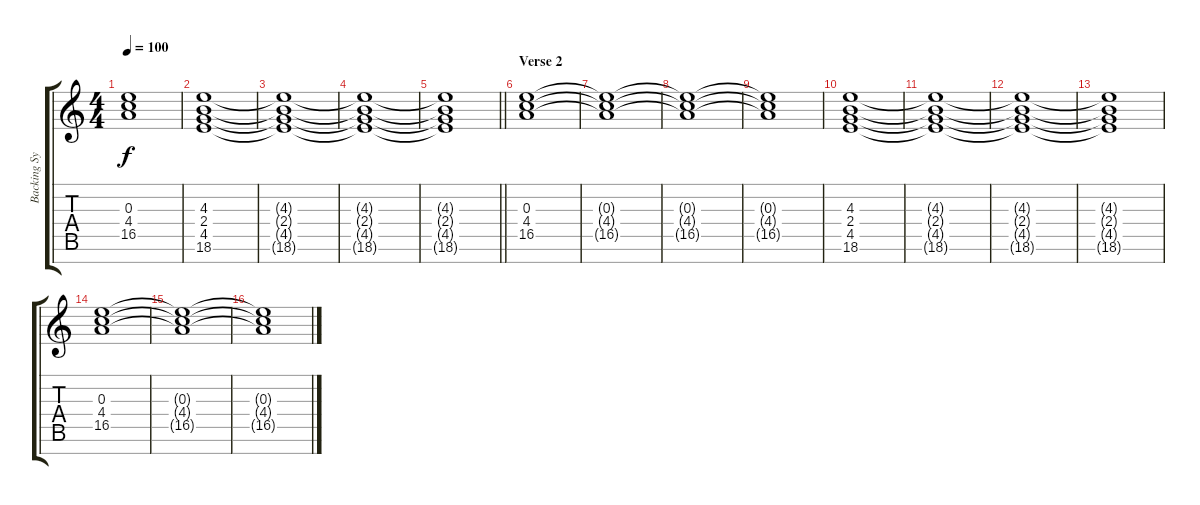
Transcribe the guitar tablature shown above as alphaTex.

\track ("Backing Synth" "Backing Sy") {instrument stringensemble2}
\staff {score tabs}
\tuning (C6 F5 C5 F4 C4 F3 A2) {hide}
\ts (4 4)
\tempo 100
\clef g2
\ks c
(0.3{t} 4.4{t} 16.5{t}).1{dy f} |
(4.3 2.4 4.5 18.6).1 |
(4.3{t} 2.4{t} 4.5{t} 18.6{t}).1 |
(4.3{t} 2.4{t} 4.5{t} 18.6{t}).1 |
\barLineRight lightlight
(4.3{t} 2.4{t} 4.5{t} 18.6{t}).1 |
\section ("" "Verse 2")
(0.3 4.4 16.5).1 |
(0.3{t} 4.4{t} 16.5{t}).1 |
(0.3{t} 4.4{t} 16.5{t}).1 |
(0.3{t} 4.4{t} 16.5{t}).1 |
(4.3 2.4 4.5 18.6).1 |
(4.3{t} 2.4{t} 4.5{t} 18.6{t}).1 |
(4.3{t} 2.4{t} 4.5{t} 18.6{t}).1 |
(4.3{t} 2.4{t} 4.5{t} 18.6{t}).1 |
(0.3 4.4 16.5).1 |
(0.3{t} 4.4{t} 16.5{t}).1 |
(0.3{t} 4.4{t} 16.5{t}).1
